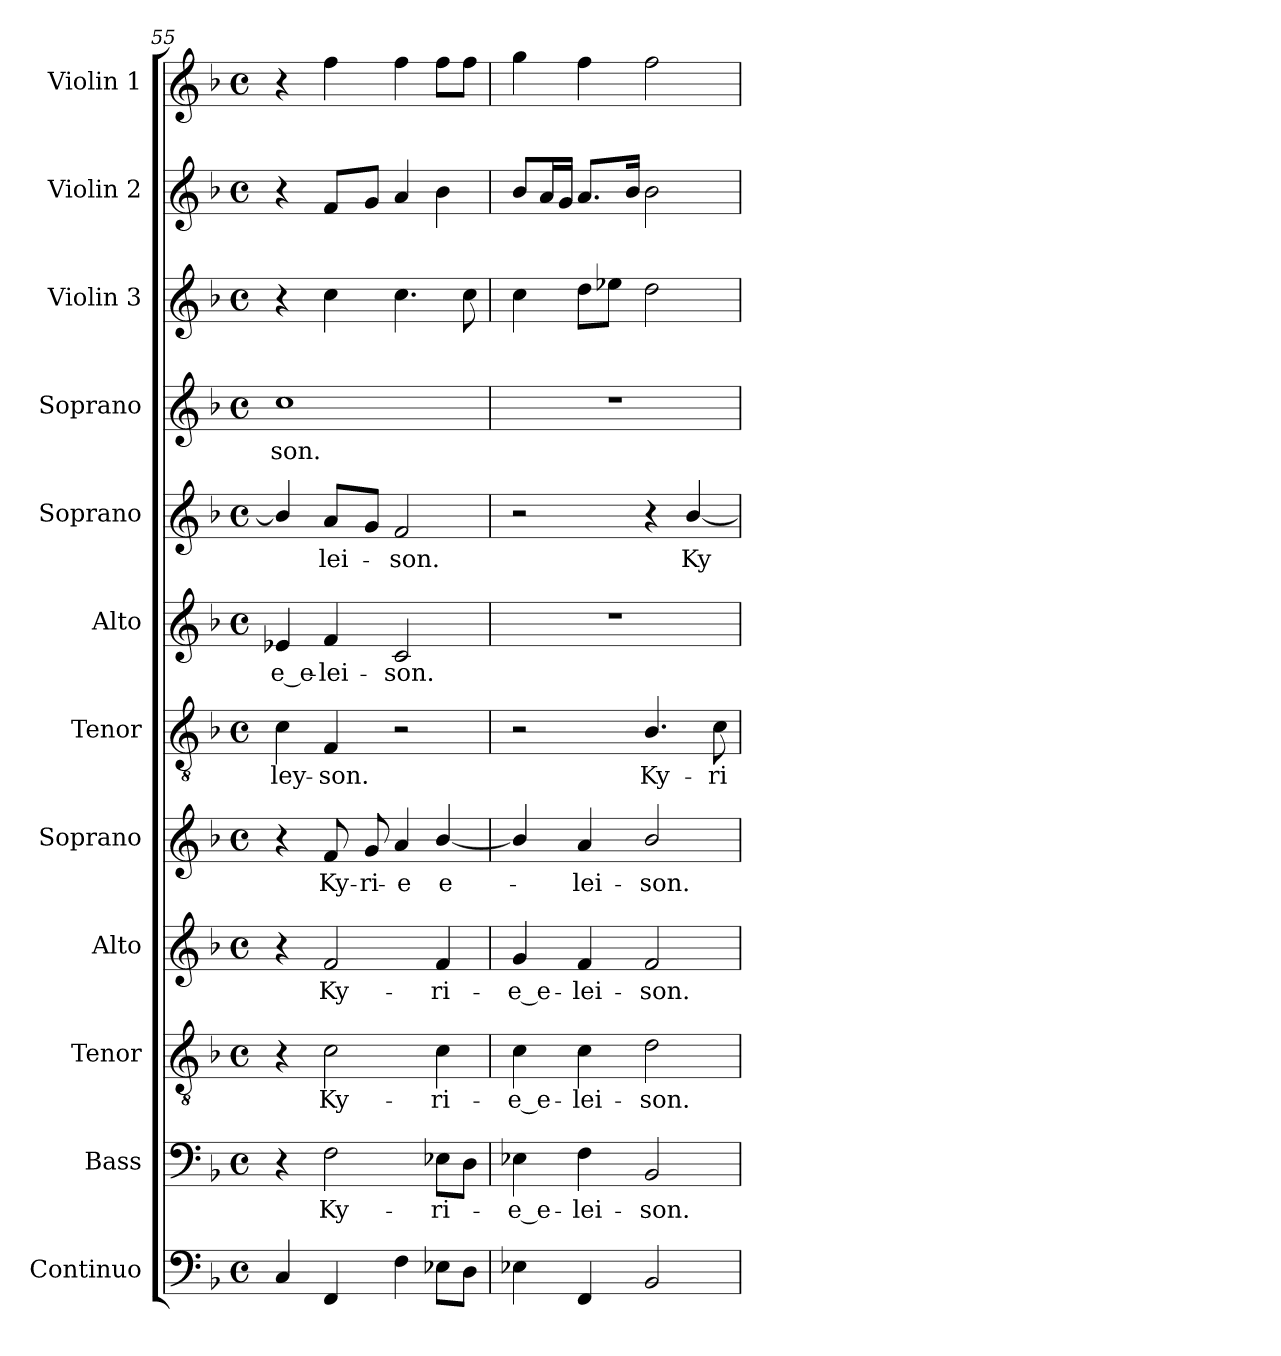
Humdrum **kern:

**kern	**kern	**text	**kern	**text	**kern	**text	**kern	**text	**kern	**text	**kern	**text	**kern	**text	**kern	**text	**kern	**kern	**kern
*part12	*part11	*part11	*part10	*part10	*part9	*part9	*part8	*part8	*part7	*part7	*part6	*part6	*part5	*part5	*part4	*part4	*part3	*part2	*part1
*staff12	*staff11	*staff11	*staff10	*staff10	*staff9	*staff9	*staff8	*staff8	*staff7	*staff7	*staff6	*staff6	*staff5	*staff5	*staff4	*staff4	*staff3	*staff2	*staff1
*I"Continuo	*I"Bass	*	*I"Tenor	*	*I"Alto	*	*I"Soprano	*	*I"Tenor	*	*I"Alto	*	*I"Soprano	*	*I"Soprano	*	*I"Violin 3	*I"Violin 2	*I"Violin 1
*I'Cont.	*I'B.	*	*I'T.	*	*I'A.	*	*I'S.	*	*I'T.	*	*I'A.	*	*I'S.	*	*I'S.	*	*I'Vln. 3	*I'Vln. 2	*I'Vln. 1
*clefF4	*clefF4	*	*clefGv2	*	*clefG2	*	*clefG2	*	*clefGv2	*	*clefG2	*	*clefG2	*	*clefG2	*	*clefG2	*clefG2	*clefG2
*	*	*	*ITrd7c12	*	*	*	*	*	*ITrd7c12	*	*	*	*	*	*	*	*	*	*
*k[b-]	*k[b-]	*	*k[b-]	*	*k[b-]	*	*k[b-]	*	*k[b-]	*	*k[b-]	*	*k[b-]	*	*k[b-]	*	*k[b-]	*k[b-]	*k[b-]
*F:	*F:	*	*F:	*	*F:	*	*F:	*	*F:	*	*F:	*	*F:	*	*F:	*	*F:	*F:	*F:
*M4/4	*M4/4	*	*M4/4	*	*M4/4	*	*M4/4	*	*M4/4	*	*M4/4	*	*M4/4	*	*M4/4	*	*M4/4	*M4/4	*M4/4
*met(c)	*met(c)	*	*met(c)	*	*met(c)	*	*met(c)	*	*met(c)	*	*met(c)	*	*met(c)	*	*met(c)	*	*met(c)	*met(c)	*met(c)
=55	=55	=55	=55	=55	=55	=55	=55	=55	=55	=55	=55	=55	=55	=55	=55	=55	=55	=55	=55
!	!	!	!	!	!	!	!	!	!	!LO:LY:b:color=#000000	!	!	!	!	!	!	!	!	!
!	!	!	!	!	!	!	!	!	!	!	!	!LO:LY:b:color=#000000	!	!	!	!	!	!	!
!	!	!	!	!	!	!	!	!	!	!	!	!	!	!	!	!LO:LY:b:color=#000000	!	!	!
4Ci/	4r	.	4r	.	4r	.	4r	.	4Ci\	-ley-	4e-i/	-e_e-	4b-i/]	.	1cci	-son.	4r	4r	4r
!	!	!LO:LY:b:color=#000000	!	!	!	!	!	!	!	!	!	!	!	!	!	!	!	!	!
!	!	!	!	!LO:LY:b:color=#000000	!	!	!	!	!	!	!	!	!	!	!	!	!	!	!
!	!	!	!	!	!	!LO:LY:b:color=#000000	!	!	!	!	!	!	!	!	!	!	!	!	!
!	!	!	!	!	!	!	!	!LO:LY:b:color=#000000	!	!	!	!	!	!	!	!	!	!	!
!	!	!	!	!	!	!	!	!	!	!LO:LY:b:color=#000000	!	!	!	!	!	!	!	!	!
!	!	!	!	!	!	!	!	!	!	!	!	!LO:LY:b:color=#000000	!	!	!	!	!	!	!
!	!	!	!	!	!	!	!	!	!	!	!	!	!	!LO:LY:b:color=#000000	!	!	!	!	!
4FFi/	2Fi\	Ky-	2Ci\	Ky-	2fi/	Ky-	8fi/	Ky-	4FFi/	-son.	4fi/	-lei-	8ai/L	-lei-	.	.	4cci\	8fi/L	4ffi\
!	!	!	!	!	!	!	!	!LO:LY:b:color=#000000	!	!	!	!	!	!	!	!	!	!	!
.	.	.	.	.	.	.	8gi/	-ri-	.	.	.	.	8gi/J	.	.	.	.	8gi/J	.
!	!	!	!	!	!	!	!	!LO:LY:b:color=#000000	!	!	!	!	!	!	!	!	!	!	!
!	!	!	!	!	!	!	!	!	!	!	!	!LO:LY:b:color=#000000	!	!	!	!	!	!	!
!	!	!	!	!	!	!	!	!	!	!	!	!	!	!LO:LY:b:color=#000000	!	!	!	!	!
4Fi\	.	.	.	.	.	.	4ai/	-e	2r	.	2ci/	-son.	2fi/	-son.	.	.	4.cci\	4ai/	4ffi\
!	!	!LO:LY:b:color=#000000	!	!	!	!	!	!	!	!	!	!	!	!	!	!	!	!	!
!	!	!	!	!LO:LY:b:color=#000000	!	!	!	!	!	!	!	!	!	!	!	!	!	!	!
!	!	!	!	!	!	!LO:LY:b:color=#000000	!	!	!	!	!	!	!	!	!	!	!	!	!
!	!	!	!	!	!	!	!	!LO:LY:b:color=#000000	!	!	!	!	!	!	!	!	!	!	!
8E-i\L	8E-i\L	-ri-	4Ci\	-ri-	4fi/	-ri-	[<4b-i/	e-	.	.	.	.	.	.	.	.	.	4b-i\	8ffi\L
8Di\J	8Di\J	.	.	.	.	.	.	.	.	.	.	.	.	.	.	.	8cci\	.	8ffi\J
=56	=56	=56	=56	=56	=56	=56	=56	=56	=56	=56	=56	=56	=56	=56	=56	=56	=56	=56	=56
!	!	!LO:LY:b:color=#000000	!	!	!	!	!	!	!	!	!	!	!	!	!	!	!	!	!
!	!	!	!	!LO:LY:b:color=#000000	!	!	!	!	!	!	!	!	!	!	!	!	!	!	!
!	!	!	!	!	!	!LO:LY:b:color=#000000	!	!	!	!	!	!	!	!	!	!	!	!	!
4E-i\	4E-i\	-e_e-	4Ci\	-e_e-	4gi/	-e_e-	4b-i/]	.	2r	.	1r	.	2r	.	1r	.	4cci\	8b-i/L	4ggi\
.	.	.	.	.	.	.	.	.	.	.	.	.	.	.	.	.	.	16ai/L	.
.	.	.	.	.	.	.	.	.	.	.	.	.	.	.	.	.	.	16gi/JJ	.
!	!	!LO:LY:b:color=#000000	!	!	!	!	!	!	!	!	!	!	!	!	!	!	!	!	!
!	!	!	!	!LO:LY:b:color=#000000	!	!	!	!	!	!	!	!	!	!	!	!	!	!	!
!	!	!	!	!	!	!LO:LY:b:color=#000000	!	!	!	!	!	!	!	!	!	!	!	!	!
!	!	!	!	!	!	!	!	!LO:LY:b:color=#000000	!	!	!	!	!	!	!	!	!	!	!
4FFi/	4Fi\	-lei-	4Ci\	-lei-	4fi/	-lei-	4ai/	-lei-	.	.	.	.	.	.	.	.	8ddi\L	8.ai/L	4ffi\
.	.	.	.	.	.	.	.	.	.	.	.	.	.	.	.	.	8ee-Xi\J	.	.
.	.	.	.	.	.	.	.	.	.	.	.	.	.	.	.	.	.	16b-i/Jk	.
!	!	!LO:LY:b:color=#000000	!	!	!	!	!	!	!	!	!	!	!	!	!	!	!	!	!
!	!	!	!	!LO:LY:b:color=#000000	!	!	!	!	!	!	!	!	!	!	!	!	!	!	!
!	!	!	!	!	!	!LO:LY:b:color=#000000	!	!	!	!	!	!	!	!	!	!	!	!	!
!	!	!	!	!	!	!	!	!LO:LY:b:color=#000000	!	!	!	!	!	!	!	!	!	!	!
!	!	!	!	!	!	!	!	!	!	!LO:LY:b:color=#000000	!	!	!	!	!	!	!	!	!
2BB-i/	2BB-i/	-son.	2Di\	-son.	2fi/	-son.	2b-i/	-son.	4.BB-i/	Ky-	.	.	4r	.	.	.	2ddi\	2b-i\	2ffi\
!	!	!	!	!	!	!	!	!	!	!	!	!	!	!LO:LY:b:color=#000000	!	!	!	!	!
.	.	.	.	.	.	.	.	.	.	.	.	.	[<4b-i/	Ky-	.	.	.	.	.
!	!	!	!	!	!	!	!	!	!	!LO:LY:b:color=#000000	!	!	!	!	!	!	!	!	!
.	.	.	.	.	.	.	.	.	8Ci\	-ri-	.	.	.	.	.	.	.	.	.
=	=	=	=	=	=	=	=	=	=	=	=	=	=	=	=	=	=	=	=
*-	*-	*-	*-	*-	*-	*-	*-	*-	*-	*-	*-	*-	*-	*-	*-	*-	*-	*-	*-
